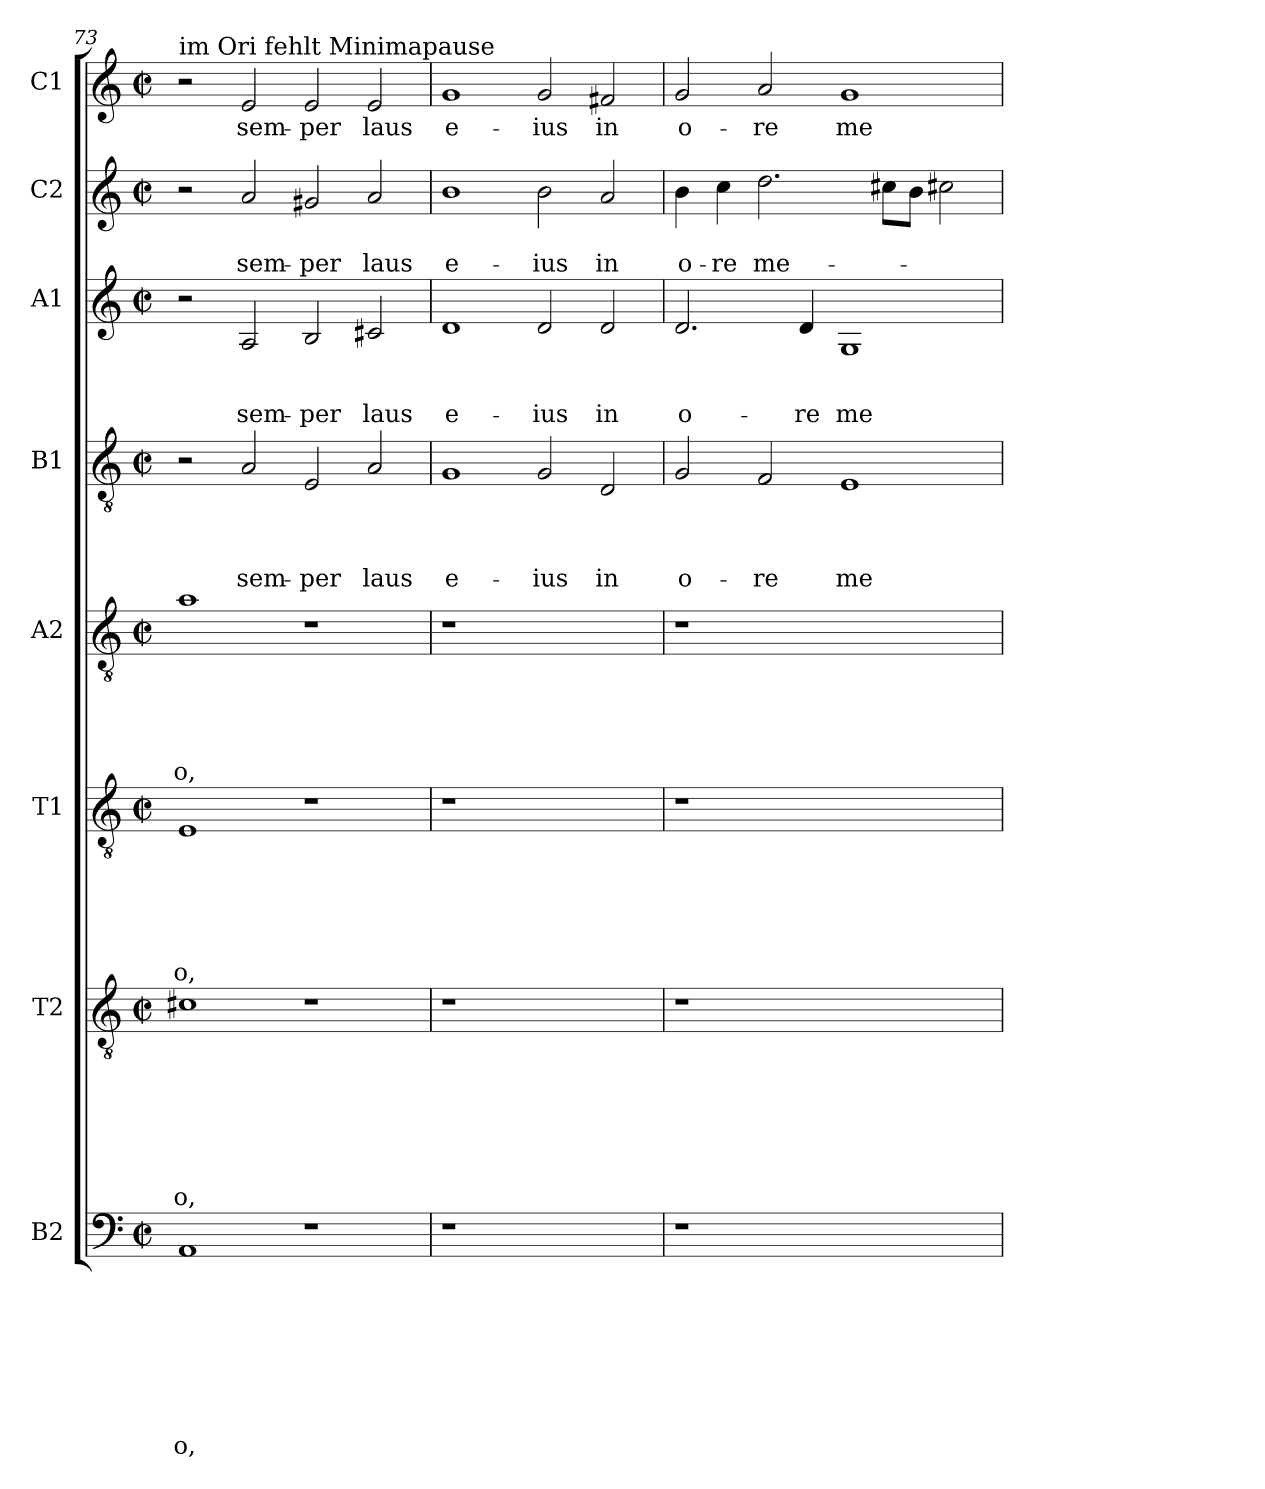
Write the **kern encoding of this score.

**kern	**text	**text	**text	**text	**text	**text	**text	**text	**kern	**text	**text	**text	**text	**text	**text	**text	**kern	**text	**text	**text	**text	**text	**text	**kern	**text	**text	**text	**text	**text	**kern	**text	**text	**text	**text	**kern	**text	**text	**text	**kern	**text	**text	**kern	**text
*part8	*part8	*part8	*part8	*part8	*part8	*part8	*part8	*part8	*part7	*part7	*part7	*part7	*part7	*part7	*part7	*part7	*part6	*part6	*part6	*part6	*part6	*part6	*part6	*part5	*part5	*part5	*part5	*part5	*part5	*part4	*part4	*part4	*part4	*part4	*part3	*part3	*part3	*part3	*part2	*part2	*part2	*part1	*part1
*staff8	*staff8	*staff8	*staff8	*staff8	*staff8	*staff8	*staff8	*staff8	*staff7	*staff7	*staff7	*staff7	*staff7	*staff7	*staff7	*staff7	*staff6	*staff6	*staff6	*staff6	*staff6	*staff6	*staff6	*staff5	*staff5	*staff5	*staff5	*staff5	*staff5	*staff4	*staff4	*staff4	*staff4	*staff4	*staff3	*staff3	*staff3	*staff3	*staff2	*staff2	*staff2	*staff1	*staff1
*I"B2	*	*	*	*	*	*	*	*	*I"T2	*	*	*	*	*	*	*	*I"T1	*	*	*	*	*	*	*I"A2	*	*	*	*	*	*I"B1	*	*	*	*	*I"A1	*	*	*	*I"C2	*	*	*I"C1	*
!!LO:PB:g=z
*clefF4	*	*	*	*	*	*	*	*	*clefGv2	*	*	*	*	*	*	*	*clefGv2	*	*	*	*	*	*	*clefGv2	*	*	*	*	*	*clefGv2	*	*	*	*	*clefG2	*	*	*	*clefG2	*	*	*clefG2	*
*k[]	*	*	*	*	*	*	*	*	*k[]	*	*	*	*	*	*	*	*k[]	*	*	*	*	*	*	*k[]	*	*	*	*	*	*k[]	*	*	*	*	*k[]	*	*	*	*k[]	*	*	*k[]	*
*C:	*	*	*	*	*	*	*	*	*C:	*	*	*	*	*	*	*	*C:	*	*	*	*	*	*	*C:	*	*	*	*	*	*C:	*	*	*	*	*C:	*	*	*	*C:	*	*	*C:	*
*M2/2	*	*	*	*	*	*	*	*	*M2/2	*	*	*	*	*	*	*	*M2/2	*	*	*	*	*	*	*M2/2	*	*	*	*	*	*M2/2	*	*	*	*	*M2/2	*	*	*	*M2/2	*	*	*M2/2	*
*met(c|)	*	*	*	*	*	*	*	*	*met(c|)	*	*	*	*	*	*	*	*met(c|)	*	*	*	*	*	*	*met(c|)	*	*	*	*	*	*met(c|)	*	*	*	*	*met(c|)	*	*	*	*met(c|)	*	*	*met(c|)	*
=73	=73	=73	=73	=73	=73	=73	=73	=73	=73	=73	=73	=73	=73	=73	=73	=73	=73	=73	=73	=73	=73	=73	=73	=73	=73	=73	=73	=73	=73	=73	=73	=73	=73	=73	=73	=73	=73	=73	=73	=73	=73	=73	=73
!	!	!	!	!	!	!	!	!	!	!	!	!	!	!	!	!	!	!	!	!	!	!	!	!	!	!	!	!	!	!	!	!	!	!	!	!	!	!	!	!	!	!LO:TX:a:t=im Ori fehlt Minimapause	!
!	!	!	!	!	!	!	!	!LO:LY:b	!	!	!	!	!	!	!	!LO:LY:b	!	!	!	!	!	!	!LO:LY:b	!	!	!	!	!	!LO:LY:b	!	!	!	!	!	!	!	!	!	!	!	!	!	!
1AA	.	.	.	.	.	.	.	-o,	1c#X	.	.	.	.	.	.	-o,	1E	.	.	.	.	.	-o,	1a	.	.	.	.	-o,	2r	.	.	.	.	2r	.	.	.	2r	.	.	2r	.
!	!	!	!	!	!	!	!	!	!	!	!	!	!	!	!	!	!	!	!	!	!	!	!	!	!	!	!	!	!	!	!	!	!	!LO:LY:b	!	!	!	!LO:LY:b	!	!	!LO:LY:b	!	!LO:LY:b
.	.	.	.	.	.	.	.	.	.	.	.	.	.	.	.	.	.	.	.	.	.	.	.	.	.	.	.	.	.	2A/	.	.	.	sem-	2A/	.	.	sem-	2a/	.	sem-	2e/	sem-
!	!	!	!	!	!	!	!	!	!	!	!	!	!	!	!	!	!	!	!	!	!	!	!	!	!	!	!	!	!	!	!	!	!	!LO:LY:b	!	!	!	!LO:LY:b	!	!	!LO:LY:b	!	!LO:LY:b
1r	.	.	.	.	.	.	.	.	1r	.	.	.	.	.	.	.	1r	.	.	.	.	.	.	1r	.	.	.	.	.	2E/	.	.	.	-per	2B/	.	.	-per	2g#X/	.	-per	2e/	-per
!	!	!	!	!	!	!	!	!	!	!	!	!	!	!	!	!	!	!	!	!	!	!	!	!	!	!	!	!	!	!	!	!	!	!LO:LY:b	!	!	!	!LO:LY:b	!	!	!LO:LY:b	!	!LO:LY:b
.	.	.	.	.	.	.	.	.	.	.	.	.	.	.	.	.	.	.	.	.	.	.	.	.	.	.	.	.	.	2A/	.	.	.	laus	2c#X/	.	.	laus	2a/	.	laus	2e/	laus
=74	=74	=74	=74	=74	=74	=74	=74	=74	=74	=74	=74	=74	=74	=74	=74	=74	=74	=74	=74	=74	=74	=74	=74	=74	=74	=74	=74	=74	=74	=74	=74	=74	=74	=74	=74	=74	=74	=74	=74	=74	=74	=74	=74
!	!	!	!	!	!	!	!	!	!	!	!	!	!	!	!	!	!	!	!	!	!	!	!	!	!	!	!	!	!	!	!	!	!	!LO:LY:b	!	!	!	!LO:LY:b	!	!	!LO:LY:b	!	!LO:LY:b
1r	.	.	.	.	.	.	.	.	1r	.	.	.	.	.	.	.	1r	.	.	.	.	.	.	1r	.	.	.	.	.	1G	.	.	.	e-	1d	.	.	e-	1b	.	e-	1g	e-
!	!	!	!	!	!	!	!	!	!	!	!	!	!	!	!	!	!	!	!	!	!	!	!	!	!	!	!	!	!	!	!	!	!	!LO:LY:b	!	!	!	!LO:LY:b	!	!	!LO:LY:b	!	!LO:LY:b
1ryy	.	.	.	.	.	.	.	.	1ryy	.	.	.	.	.	.	.	1ryy	.	.	.	.	.	.	1ryy	.	.	.	.	.	2G/	.	.	.	-ius	2d/	.	.	-ius	2b\	.	-ius	2g/	-ius
!	!	!	!	!	!	!	!	!	!	!	!	!	!	!	!	!	!	!	!	!	!	!	!	!	!	!	!	!	!	!	!	!	!	!LO:LY:b	!	!	!	!LO:LY:b	!	!	!LO:LY:b	!	!LO:LY:b
.	.	.	.	.	.	.	.	.	.	.	.	.	.	.	.	.	.	.	.	.	.	.	.	.	.	.	.	.	.	2D/	.	.	.	in	2d/	.	.	in	2a/	.	in	2f#X/	in
=75	=75	=75	=75	=75	=75	=75	=75	=75	=75	=75	=75	=75	=75	=75	=75	=75	=75	=75	=75	=75	=75	=75	=75	=75	=75	=75	=75	=75	=75	=75	=75	=75	=75	=75	=75	=75	=75	=75	=75	=75	=75	=75	=75
!	!	!	!	!	!	!	!	!	!	!	!	!	!	!	!	!	!	!	!	!	!	!	!	!	!	!	!	!	!	!	!	!	!	!LO:LY:b	!	!	!	!LO:LY:b	!	!	!LO:LY:b	!	!LO:LY:b
1r	.	.	.	.	.	.	.	.	1r	.	.	.	.	.	.	.	1r	.	.	.	.	.	.	1r	.	.	.	.	.	2G/	.	.	.	o-	2.d/	.	.	o-	4b\	.	o-	2g/	o-
!	!	!	!	!	!	!	!	!	!	!	!	!	!	!	!	!	!	!	!	!	!	!	!	!	!	!	!	!	!	!	!	!	!	!	!	!	!	!	!	!	!LO:LY:b	!	!
.	.	.	.	.	.	.	.	.	.	.	.	.	.	.	.	.	.	.	.	.	.	.	.	.	.	.	.	.	.	.	.	.	.	.	.	.	.	.	4cc\	.	-re	.	.
!	!	!	!	!	!	!	!	!	!	!	!	!	!	!	!	!	!	!	!	!	!	!	!	!	!	!	!	!	!	!	!	!	!	!LO:LY:b	!	!	!	!	!	!	!LO:LY:b	!	!LO:LY:b
.	.	.	.	.	.	.	.	.	.	.	.	.	.	.	.	.	.	.	.	.	.	.	.	.	.	.	.	.	.	2F/	.	.	.	-re	.	.	.	.	2.dd\	.	me-	2a/	-re
!	!	!	!	!	!	!	!	!	!	!	!	!	!	!	!	!	!	!	!	!	!	!	!	!	!	!	!	!	!	!	!	!	!	!	!	!	!	!LO:LY:b	!	!	!	!	!
.	.	.	.	.	.	.	.	.	.	.	.	.	.	.	.	.	.	.	.	.	.	.	.	.	.	.	.	.	.	.	.	.	.	.	4d/	.	.	-re	.	.	.	.	.
!	!	!	!	!	!	!	!	!	!	!	!	!	!	!	!	!	!	!	!	!	!	!	!	!	!	!	!	!	!	!	!	!	!	!LO:LY:b	!	!	!	!LO:LY:b	!	!	!	!	!LO:LY:b
1ryy	.	.	.	.	.	.	.	.	1ryy	.	.	.	.	.	.	.	1ryy	.	.	.	.	.	.	1ryy	.	.	.	.	.	1E	.	.	.	me-	1G	.	.	me-	.	.	.	1g	me-
.	.	.	.	.	.	.	.	.	.	.	.	.	.	.	.	.	.	.	.	.	.	.	.	.	.	.	.	.	.	.	.	.	.	.	.	.	.	.	8cc#\L	.	.	.	.
.	.	.	.	.	.	.	.	.	.	.	.	.	.	.	.	.	.	.	.	.	.	.	.	.	.	.	.	.	.	.	.	.	.	.	.	.	.	.	8b\J	.	.	.	.
.	.	.	.	.	.	.	.	.	.	.	.	.	.	.	.	.	.	.	.	.	.	.	.	.	.	.	.	.	.	.	.	.	.	.	.	.	.	.	2cc#X\	.	.	.	.
=	=	=	=	=	=	=	=	=	=	=	=	=	=	=	=	=	=	=	=	=	=	=	=	=	=	=	=	=	=	=	=	=	=	=	=	=	=	=	=	=	=	=	=
*-	*-	*-	*-	*-	*-	*-	*-	*-	*-	*-	*-	*-	*-	*-	*-	*-	*-	*-	*-	*-	*-	*-	*-	*-	*-	*-	*-	*-	*-	*-	*-	*-	*-	*-	*-	*-	*-	*-	*-	*-	*-	*-	*-
